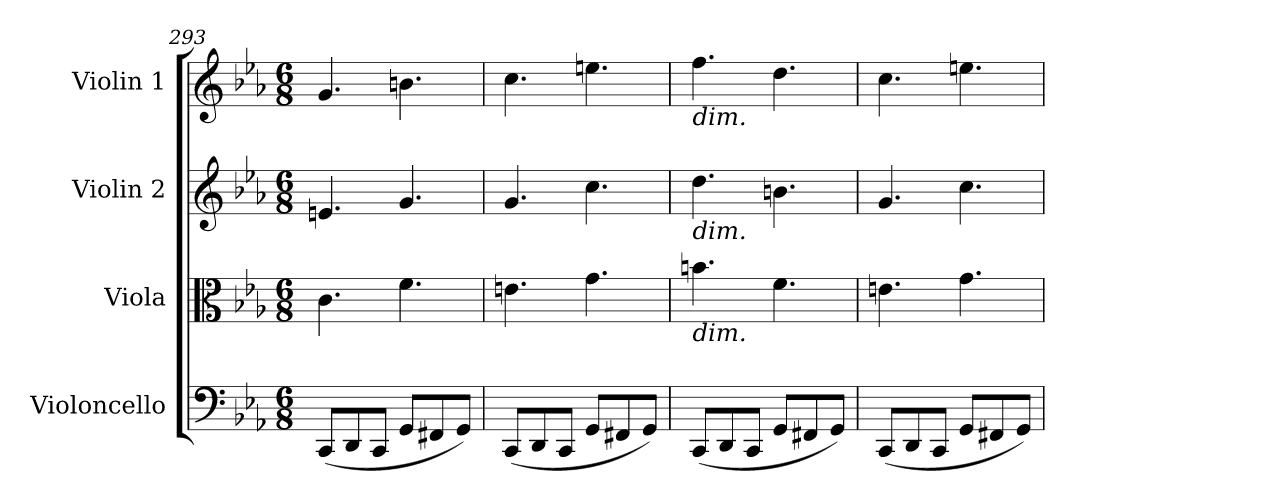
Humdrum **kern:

**kern	**kern	**kern	**kern
*part4	*part3	*part2	*part1
*staff4	*staff3	*staff2	*staff1
*I"Violoncello	*I"Viola	*I"Violin 2	*I"Violin 1
*I'Vc	*I'Vla	*I'Vln	*I'Vln
!!LO:LB:g=z
*clefF4	*clefC3	*clefG2	*clefG2
*k[b-e-a-]	*k[b-e-a-]	*k[b-e-a-]	*k[b-e-a-]
*M6/8	*M6/8	*M6/8	*M6/8
=293	=293	=293	=293
(<8CC/L	4.c\	4.en/	4.g/
8DD/	.	.	.
8CC/J	.	.	.
8GG/L	4.f\	4.g/	4.bn\
8FF#X/	.	.	.
8GG/J)	.	.	.
=294	=294	=294	=294
(<8CC/L	4.en\	4.g/	4.cc\
8DD/	.	.	.
8CC/J	.	.	.
8GG/L	4.g\	4.cc\	4.een\
8FF#X/	.	.	.
8GG/J)	.	.	.
=295	=295	=295	=295
!	!	!	!LO:TX:b:i:t=dim.
!	!	!LO:TX:b:i:t=dim.	!
!	!LO:TX:b:i:t=dim.	!	!
(<8CC/L	4.bn\	4.dd\	4.ff\
8DD/	.	.	.
8CC/J	.	.	.
8GG/L	4.f\	4.bn\	4.dd\
8FF#X/	.	.	.
8GG/J)	.	.	.
=296	=296	=296	=296
(<8CC/L	4.en\	4.g/	4.cc\
8DD/	.	.	.
8CC/J	.	.	.
8GG/L	4.g\	4.cc\	4.een\
8FF#X/	.	.	.
8GG/J)	.	.	.
=	=	=	=
*-	*-	*-	*-
